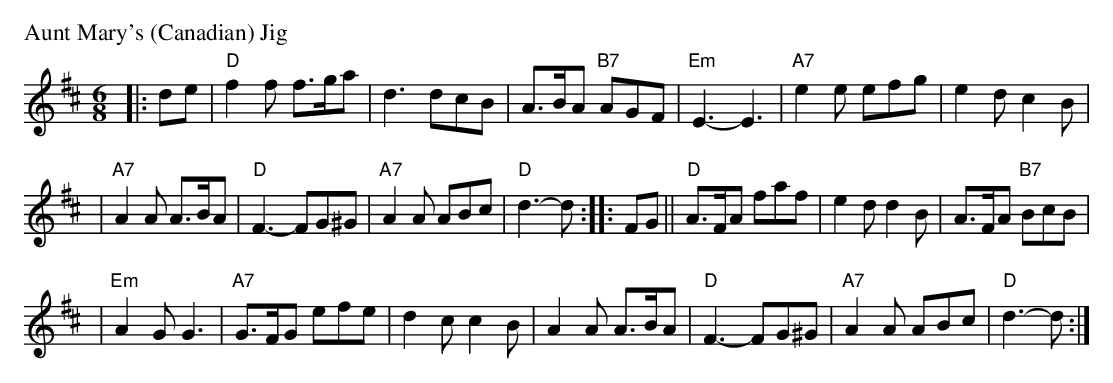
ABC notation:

X:1
P: Aunt Mary's (Canadian) Jig
M: 6/8
L: 1/8
K: D
|: de | "D"f2f f>ga | d3 dcB | A>BA "B7"AGF | "Em"E3- E3 | "A7"e2e efg | e2d c2B |
 | "A7"A2A A>BA | "D"F3- FG^G | "A7"A2A ABc | "D"d3- d :: FG || "D"A>FA faf | e2d d2B | A>FA "B7"BcB |
 | "Em"A2G G3 | "A7"G>FG efe | d2c c2B | A2A A>BA | "D"F3- FG^G | "A7"A2A ABc | "D"d3- d :|
